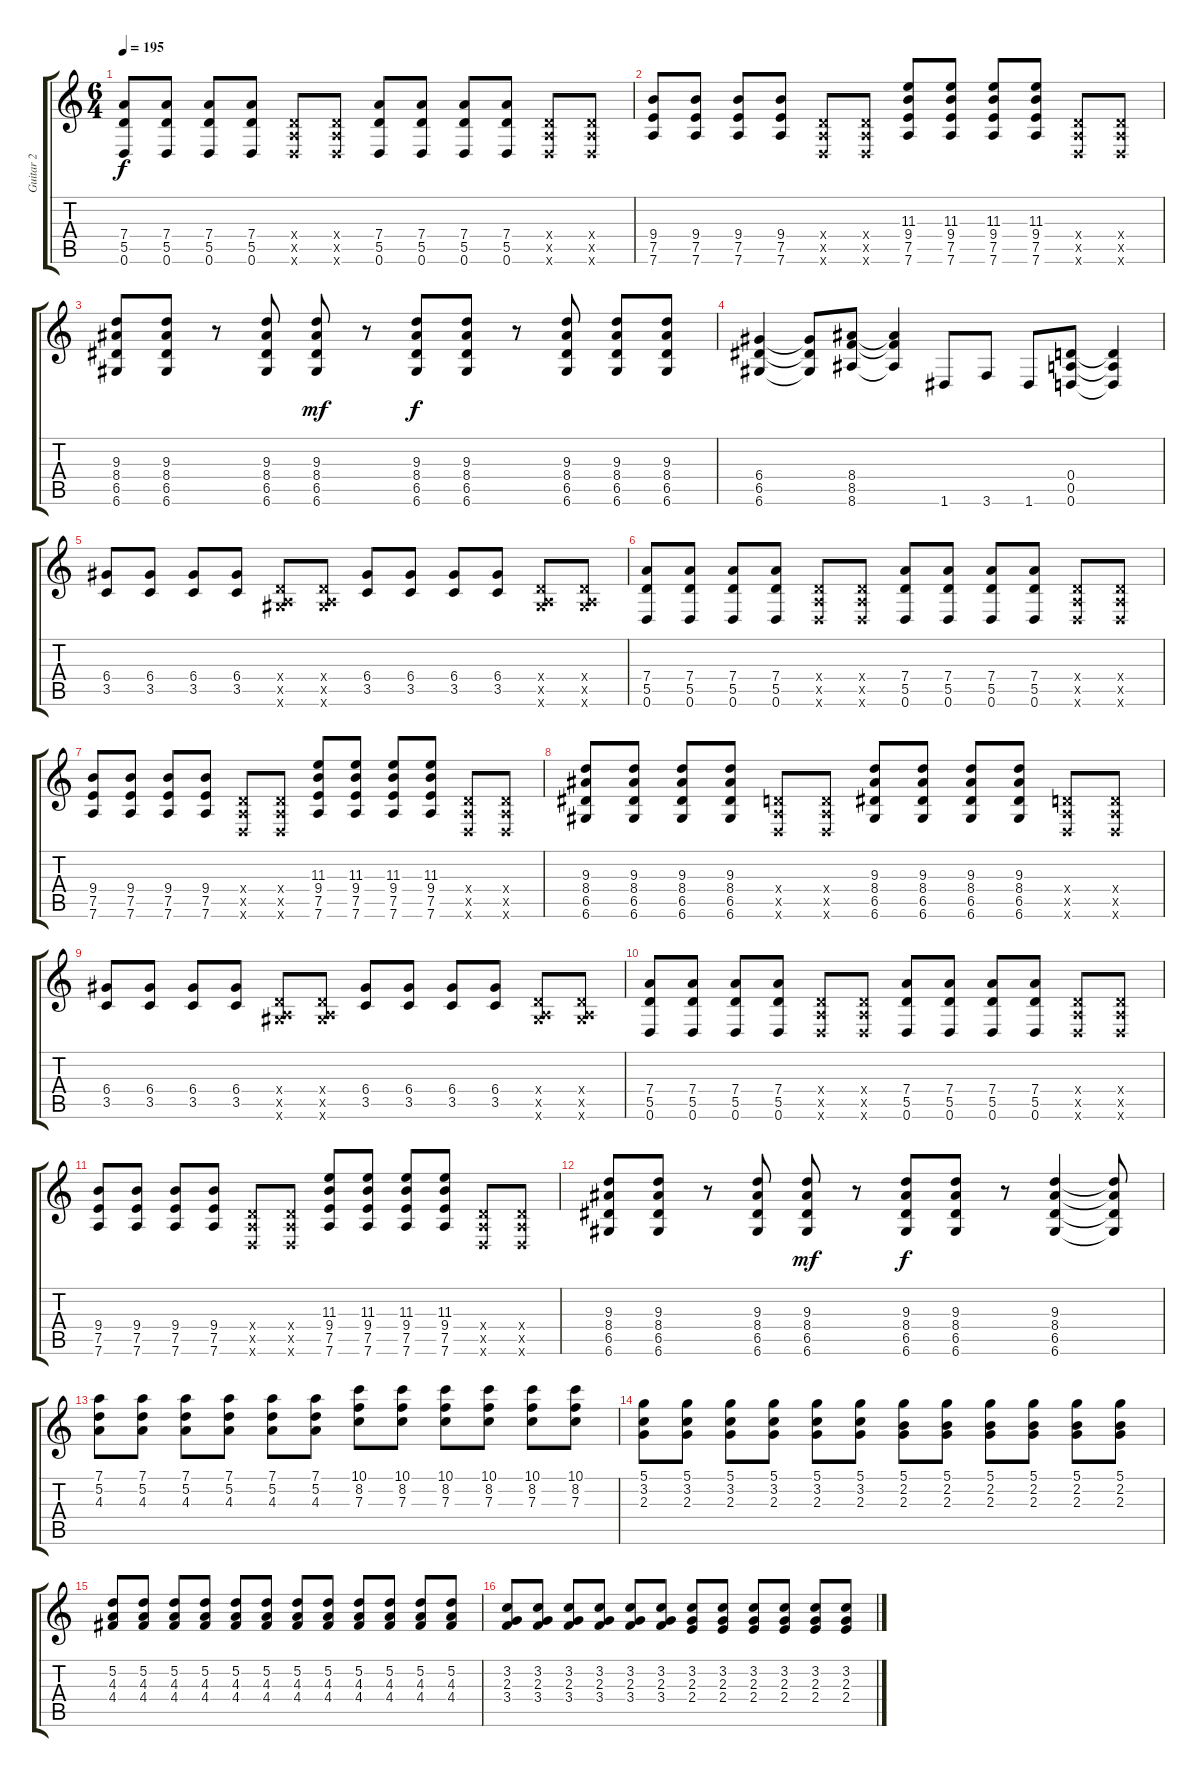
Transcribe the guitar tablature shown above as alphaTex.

\track ("Guitar 2" "Guitar 2") {instrument distortionguitar}
\staff {score tabs}
\tuning (D4 A3 F3 D3 A2 D2) {hide}
\ts (6 4)
\tempo 195
\clef g2
\ks c
(7.4 5.5 0.6).8{dy f} (7.4 5.5 0.6).8 (7.4 5.5 0.6).8 (7.4 5.5 0.6).8 (0.4{x} 0.5{x} 0.6{x}).8 (0.4{x} 0.5{x} 0.6{x}).8 (7.4 5.5 0.6).8 (7.4 5.5 0.6).8 (7.4 5.5 0.6).8 (7.4 5.5 0.6).8 (0.4{x} 0.5{x} 0.6{x}).8 (0.4{x} 0.5{x} 0.6{x}).8 |
(9.4 7.5 7.6).8 (9.4 7.5 7.6).8 (9.4 7.5 7.6).8 (9.4 7.5 7.6).8 (0.4{x} 0.5{x} 0.6{x}).8 (0.4{x} 0.5{x} 0.6{x}).8 (11.3 9.4 7.5 7.6).8 (11.3 9.4 7.5 7.6).8 (11.3 9.4 7.5 7.6).8 (11.3 9.4 7.5 7.6).8 (0.4{x} 0.5{x} 0.6{x}).8 (0.4{x} 0.5{x} 0.6{x}).8 |
(9.3 8.4 6.5 6.6).8 (9.3 8.4 6.5 6.6).8 r.8 (9.3 8.4 6.5 6.6).8 (9.3 8.4 6.5 6.6).8{dy mf} r.8 (9.3 8.4 6.5 6.6).8{dy f} (9.3 8.4 6.5 6.6).8 r.8 (9.3 8.4 6.5 6.6).8 (9.3 8.4 6.5 6.6).8 (9.3 8.4 6.5 6.6).8 |
(6.4 6.5 6.6).4 (6.4{t} 6.5{t} 6.6{t}).8 (8.4 8.5 8.6).8 (8.4{t} 8.5{t} 8.6{t}).4 1.6.8 3.6.8 1.6.8 (0.4 0.5 0.6).8 (0.4{t} 0.5{t} 0.6{t}).4 |
(6.4 3.5).8 (6.4 3.5).8 (6.4 3.5).8 (6.4 3.5).8 (0.4{x} 0.5{x} 6.6{x}).8 (0.4{x} 0.5{x} 6.6{x}).8 (6.4 3.5).8 (6.4 3.5).8 (6.4 3.5).8 (6.4 3.5).8 (0.4{x} 0.5{x} 6.6{x}).8 (0.4{x} 0.5{x} 6.6{x}).8 |
(7.4 5.5 0.6).8 (7.4 5.5 0.6).8 (7.4 5.5 0.6).8 (7.4 5.5 0.6).8 (0.4{x} 0.5{x} 0.6{x}).8 (0.4{x} 0.5{x} 0.6{x}).8 (7.4 5.5 0.6).8 (7.4 5.5 0.6).8 (7.4 5.5 0.6).8 (7.4 5.5 0.6).8 (0.4{x} 0.5{x} 0.6{x}).8 (0.4{x} 0.5{x} 0.6{x}).8 |
(9.4 7.5 7.6).8 (9.4 7.5 7.6).8 (9.4 7.5 7.6).8 (9.4 7.5 7.6).8 (0.4{x} 0.5{x} 0.6{x}).8 (0.4{x} 0.5{x} 0.6{x}).8 (11.3 9.4 7.5 7.6).8 (11.3 9.4 7.5 7.6).8 (11.3 9.4 7.5 7.6).8 (11.3 9.4 7.5 7.6).8 (0.4{x} 0.5{x} 0.6{x}).8 (0.4{x} 0.5{x} 0.6{x}).8 |
(9.3 8.4 6.5 6.6).8 (9.3 8.4 6.5 6.6).8 (9.3 8.4 6.5 6.6).8 (9.3 8.4 6.5 6.6).8 (0.4{x} 0.5{x} 0.6{x}).8 (0.4{x} 0.5{x} 0.6{x}).8 (9.3 8.4 6.5 6.6).8 (9.3 8.4 6.5 6.6).8 (9.3 8.4 6.5 6.6).8 (9.3 8.4 6.5 6.6).8 (0.4{x} 0.5{x} 0.6{x}).8 (0.4{x} 0.5{x} 0.6{x}).8 |
(6.4 3.5).8 (6.4 3.5).8 (6.4 3.5).8 (6.4 3.5).8 (0.4{x} 0.5{x} 6.6{x}).8 (0.4{x} 0.5{x} 6.6{x}).8 (6.4 3.5).8 (6.4 3.5).8 (6.4 3.5).8 (6.4 3.5).8 (0.4{x} 0.5{x} 6.6{x}).8 (0.4{x} 0.5{x} 6.6{x}).8 |
(7.4 5.5 0.6).8 (7.4 5.5 0.6).8 (7.4 5.5 0.6).8 (7.4 5.5 0.6).8 (0.4{x} 0.5{x} 0.6{x}).8 (0.4{x} 0.5{x} 0.6{x}).8 (7.4 5.5 0.6).8 (7.4 5.5 0.6).8 (7.4 5.5 0.6).8 (7.4 5.5 0.6).8 (0.4{x} 0.5{x} 0.6{x}).8 (0.4{x} 0.5{x} 0.6{x}).8 |
(9.4 7.5 7.6).8 (9.4 7.5 7.6).8 (9.4 7.5 7.6).8 (9.4 7.5 7.6).8 (0.4{x} 0.5{x} 0.6{x}).8 (0.4{x} 0.5{x} 0.6{x}).8 (11.3 9.4 7.5 7.6).8 (11.3 9.4 7.5 7.6).8 (11.3 9.4 7.5 7.6).8 (11.3 9.4 7.5 7.6).8 (0.4{x} 0.5{x} 0.6{x}).8 (0.4{x} 0.5{x} 0.6{x}).8 |
(9.3 8.4 6.5 6.6).8 (9.3 8.4 6.5 6.6).8 r.8 (9.3 8.4 6.5 6.6).8 (9.3 8.4 6.5 6.6).8{dy mf} r.8 (9.3 8.4 6.5 6.6).8{dy f} (9.3 8.4 6.5 6.6).8 r.8 (9.3 8.4 6.5 6.6).4 (9.3{t} 8.4{t} 6.5{t} 6.6{t}).8 |
(7.1 5.2 4.3).8{volume 10 balance 14} (7.1 5.2 4.3).8 (7.1 5.2 4.3).8 (7.1 5.2 4.3).8 (7.1 5.2 4.3).8 (7.1 5.2 4.3).8 (10.1 8.2 7.3).8 (10.1 8.2 7.3).8 (10.1 8.2 7.3).8 (10.1 8.2 7.3).8 (10.1 8.2 7.3).8 (10.1 8.2 7.3).8 |
(5.1 3.2 2.3).8 (5.1 3.2 2.3).8 (5.1 3.2 2.3).8 (5.1 3.2 2.3).8 (5.1 3.2 2.3).8 (5.1 3.2 2.3).8 (5.1 2.2 2.3).8 (5.1 2.2 2.3).8 (5.1 2.2 2.3).8 (5.1 2.2 2.3).8 (5.1 2.2 2.3).8 (5.1 2.2 2.3).8 |
(5.2 4.3 4.4).8 (5.2 4.3 4.4).8 (5.2 4.3 4.4).8 (5.2 4.3 4.4).8 (5.2 4.3 4.4).8 (5.2 4.3 4.4).8 (5.2 4.3 4.4).8 (5.2 4.3 4.4).8 (5.2 4.3 4.4).8 (5.2 4.3 4.4).8 (5.2 4.3 4.4).8 (5.2 4.3 4.4).8 |
(3.2 2.3 3.4).8 (3.2 2.3 3.4).8 (3.2 2.3 3.4).8 (3.2 2.3 3.4).8 (3.2 2.3 3.4).8 (3.2 2.3 3.4).8 (3.2 2.3 2.4).8 (3.2 2.3 2.4).8 (3.2 2.3 2.4).8 (3.2 2.3 2.4).8 (3.2 2.3 2.4).8 (3.2 2.3 2.4).8
